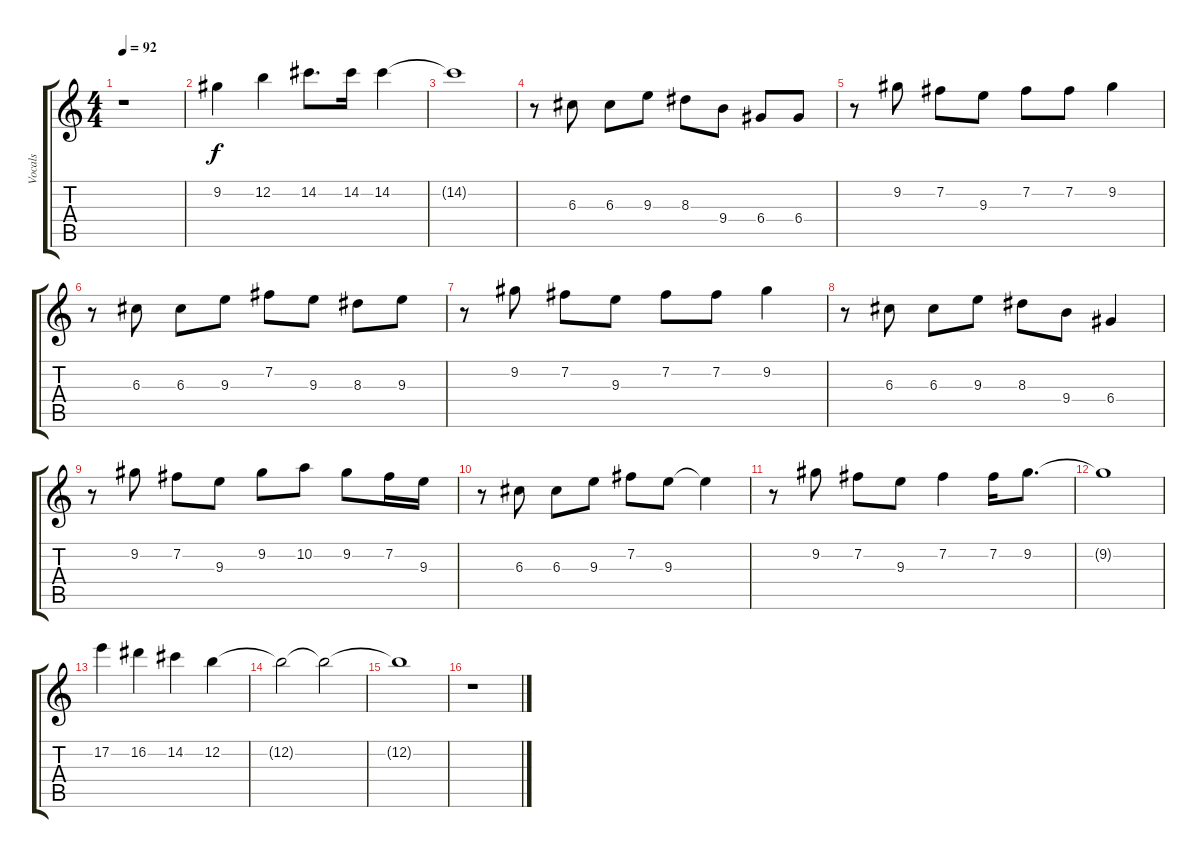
\track ("Vocals" "Vocals") {instrument overdrivenguitar}
\staff {score tabs}
\tuning (E4 B3 G3 D3 A2 E2) {hide}
\ts (4 4)
\tempo 92
\clef g2
\ks c
r.1{dy f} |
9.2.4 12.2.4 14.2.8{d} 14.2.16 14.2.4 |
14.2{t}.1 |
r.8 6.3.8 6.3.8 9.3.8 8.3.8 9.4.8 6.4.8 6.4.8 |
r.8 9.2.8 7.2.8 9.3.8 7.2.8 7.2.8 9.2.4 |
r.8 6.3.8 6.3.8 9.3.8 7.2.8 9.3.8 8.3.8 9.3.8 |
r.8 9.2.8 7.2.8 9.3.8 7.2.8 7.2.8 9.2.4 |
r.8 6.3.8 6.3.8 9.3.8 8.3.8 9.4.8 6.4.4 |
r.8 9.2.8 7.2.8 9.3.8 9.2.8 10.2.8 9.2.8 7.2.16 9.3.16 |
r.8 6.3.8 6.3.8 9.3.8 7.2.8 9.3.8 9.3{t}.4 |
r.8 9.2.8 7.2.8 9.3.8 7.2.4 7.2.16 9.2.8{d} |
9.2{t}.1 |
17.2.4 16.2.4 14.2.4 12.2.4 |
12.2{t}.2 12.2{t}.2 |
12.2{t}.1 |
r.1
